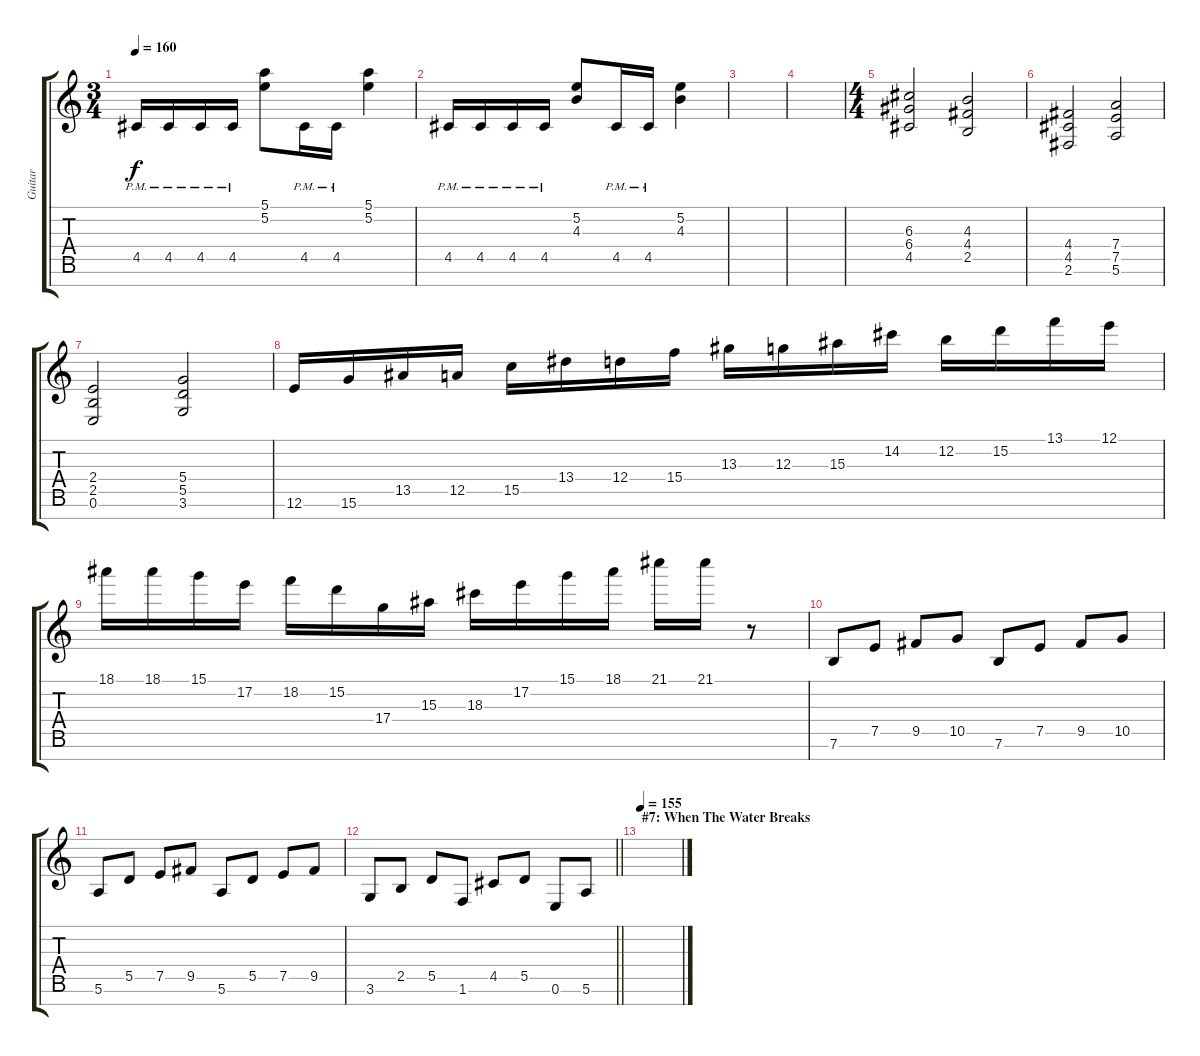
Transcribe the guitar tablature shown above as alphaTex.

\track ("Guitar" "Guitar") {instrument distortionguitar}
\staff {score tabs}
\tuning (E4 B3 G3 D3 A2 E2 B1) {hide}
\ts (3 4)
\tempo 160
\clef g2
\ks c
4.5{pm}.16{dy f} 4.5{pm}.16 4.5{pm}.16 4.5{pm}.16 (5.1 5.2).8 4.5{pm}.16 4.5{pm}.16 (5.1 5.2).4 |
4.5{pm}.16 4.5{pm}.16 4.5{pm}.16 4.5{pm}.16 (5.2 4.3).8 4.5{pm}.16 4.5{pm}.16 (5.2 4.3).4 |
|
|
\ts (4 4)
(6.3 6.4 4.5).2 (4.3 4.4 2.5).2 |
(4.4 4.5 2.6).2 (7.4 7.5 5.6).2 |
(2.4 2.5 0.6).2 (5.4 5.5 3.6).2 |
12.6.16 15.6.16 13.5.16 12.5.16 15.5.16 13.4.16 12.4.16 15.4.16 13.3.16 12.3.16 15.3.16 14.2.16 12.2.16 15.2.16 13.1.16 12.1.16 |
18.1.16 18.1.16 15.1.16 17.2.16 18.2.16 15.2.16 17.4.16 15.3.16 18.3.16 17.2.16 15.1.16 18.1.16 21.1.16 21.1.16 r.8 |
7.6.8 7.5.8 9.5.8 10.5.8 7.6.8 7.5.8 9.5.8 10.5.8 |
5.6.8 5.5.8 7.5.8 9.5.8 5.6.8 5.5.8 7.5.8 9.5.8 |
\barLineRight lightlight
3.6.8 2.5.8 5.5.8 1.6.8 4.5.8 5.5.8 0.6.8 5.6.8 |
\section ("" "#7: When The Water Breaks")
\tempo 155
